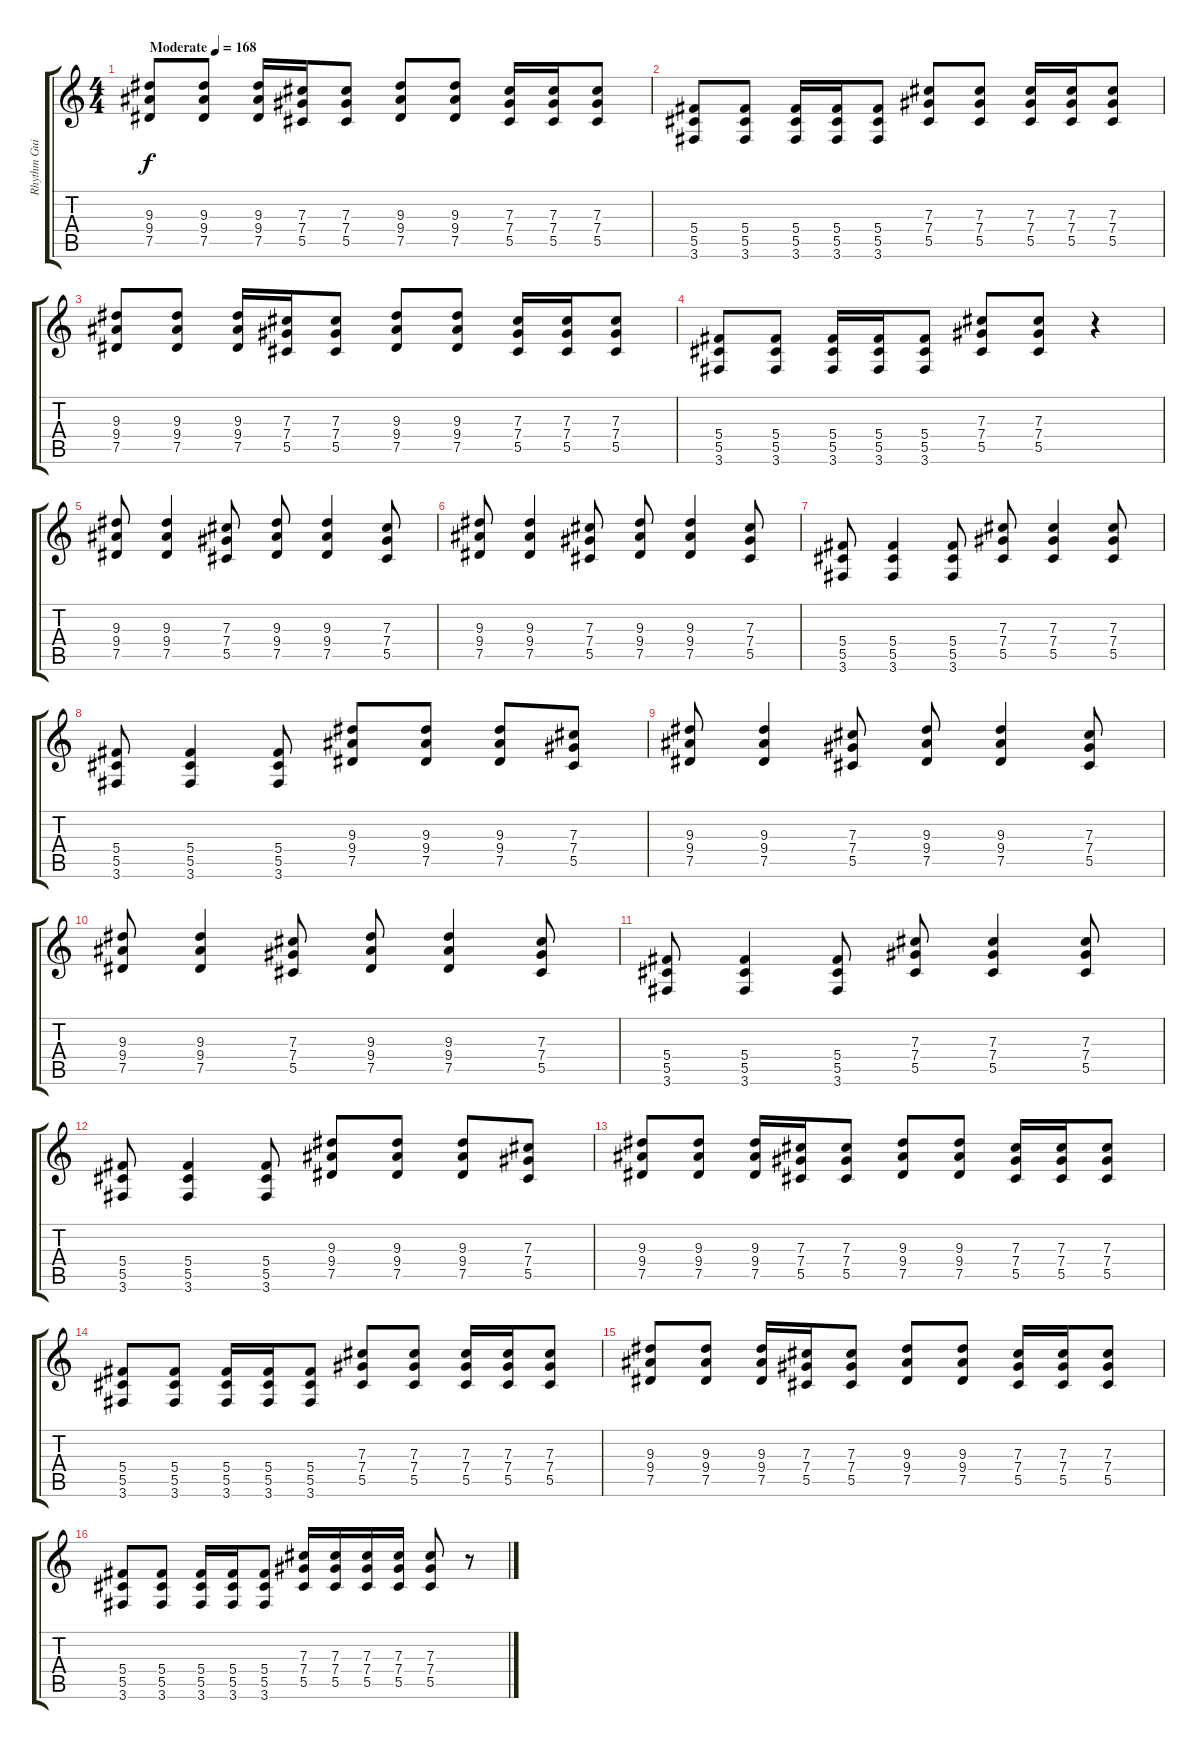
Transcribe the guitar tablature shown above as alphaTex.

\track ("Rhythm Guitar" "Rhythm Gui") {instrument distortionguitar}
\staff {score tabs}
\tuning (Eb4 Bb3 Gb3 Db3 Ab2 Eb2) {hide}
\ts (4 4)
\tempo (168 "Moderate")
\clef g2
\ks c
(9.3 9.4 7.5).8{dy f instrument distortionguitar} (9.3 9.4 7.5).8 (9.3 9.4 7.5).16 (7.3 7.4 5.5).16 (7.3 7.4 5.5).8 (9.3 9.4 7.5).8 (9.3 9.4 7.5).8 (7.3 7.4 5.5).16 (7.3 7.4 5.5).16 (7.3 7.4 5.5).8 |
(5.4 5.5 3.6).8 (5.4 5.5 3.6).8 (5.4 5.5 3.6).16 (5.4 5.5 3.6).16 (5.4 5.5 3.6).8 (7.3 7.4 5.5).8 (7.3 7.4 5.5).8 (7.3 7.4 5.5).16 (7.3 7.4 5.5).16 (7.3 7.4 5.5).8 |
(9.3 9.4 7.5).8 (9.3 9.4 7.5).8 (9.3 9.4 7.5).16 (7.3 7.4 5.5).16 (7.3 7.4 5.5).8 (9.3 9.4 7.5).8 (9.3 9.4 7.5).8 (7.3 7.4 5.5).16 (7.3 7.4 5.5).16 (7.3 7.4 5.5).8 |
(5.4 5.5 3.6).8 (5.4 5.5 3.6).8 (5.4 5.5 3.6).16 (5.4 5.5 3.6).16 (5.4 5.5 3.6).8 (7.3 7.4 5.5).8 (7.3 7.4 5.5).8 r.4 |
(9.3 9.4 7.5).8 (9.3 9.4 7.5).4 (7.3 7.4 5.5).8 (9.3 9.4 7.5).8 (9.3 9.4 7.5).4 (7.3 7.4 5.5).8 |
(9.3 9.4 7.5).8 (9.3 9.4 7.5).4 (7.3 7.4 5.5).8 (9.3 9.4 7.5).8 (9.3 9.4 7.5).4 (7.3 7.4 5.5).8 |
(5.4 5.5 3.6).8 (5.4 5.5 3.6).4 (5.4 5.5 3.6).8 (7.3 7.4 5.5).8 (7.3 7.4 5.5).4 (7.3 7.4 5.5).8 |
(5.4 5.5 3.6).8 (5.4 5.5 3.6).4 (5.4 5.5 3.6).8 (9.3 9.4 7.5).8 (9.3 9.4 7.5).8 (9.3 9.4 7.5).8 (7.3 7.4 5.5).8 |
(9.3 9.4 7.5).8 (9.3 9.4 7.5).4 (7.3 7.4 5.5).8 (9.3 9.4 7.5).8 (9.3 9.4 7.5).4 (7.3 7.4 5.5).8 |
(9.3 9.4 7.5).8 (9.3 9.4 7.5).4 (7.3 7.4 5.5).8 (9.3 9.4 7.5).8 (9.3 9.4 7.5).4 (7.3 7.4 5.5).8 |
(5.4 5.5 3.6).8 (5.4 5.5 3.6).4 (5.4 5.5 3.6).8 (7.3 7.4 5.5).8 (7.3 7.4 5.5).4 (7.3 7.4 5.5).8 |
(5.4 5.5 3.6).8 (5.4 5.5 3.6).4 (5.4 5.5 3.6).8 (9.3 9.4 7.5).8 (9.3 9.4 7.5).8 (9.3 9.4 7.5).8 (7.3 7.4 5.5).8 |
(9.3 9.4 7.5).8 (9.3 9.4 7.5).8 (9.3 9.4 7.5).16 (7.3 7.4 5.5).16 (7.3 7.4 5.5).8 (9.3 9.4 7.5).8 (9.3 9.4 7.5).8 (7.3 7.4 5.5).16 (7.3 7.4 5.5).16 (7.3 7.4 5.5).8 |
(5.4 5.5 3.6).8 (5.4 5.5 3.6).8 (5.4 5.5 3.6).16 (5.4 5.5 3.6).16 (5.4 5.5 3.6).8 (7.3 7.4 5.5).8 (7.3 7.4 5.5).8 (7.3 7.4 5.5).16 (7.3 7.4 5.5).16 (7.3 7.4 5.5).8 |
(9.3 9.4 7.5).8 (9.3 9.4 7.5).8 (9.3 9.4 7.5).16 (7.3 7.4 5.5).16 (7.3 7.4 5.5).8 (9.3 9.4 7.5).8 (9.3 9.4 7.5).8 (7.3 7.4 5.5).16 (7.3 7.4 5.5).16 (7.3 7.4 5.5).8 |
(5.4 5.5 3.6).8 (5.4 5.5 3.6).8 (5.4 5.5 3.6).16 (5.4 5.5 3.6).16 (5.4 5.5 3.6).8 (7.3 7.4 5.5).16 (7.3 7.4 5.5).16 (7.3 7.4 5.5).16 (7.3 7.4 5.5).16 (7.3 7.4 5.5).8 r.8
